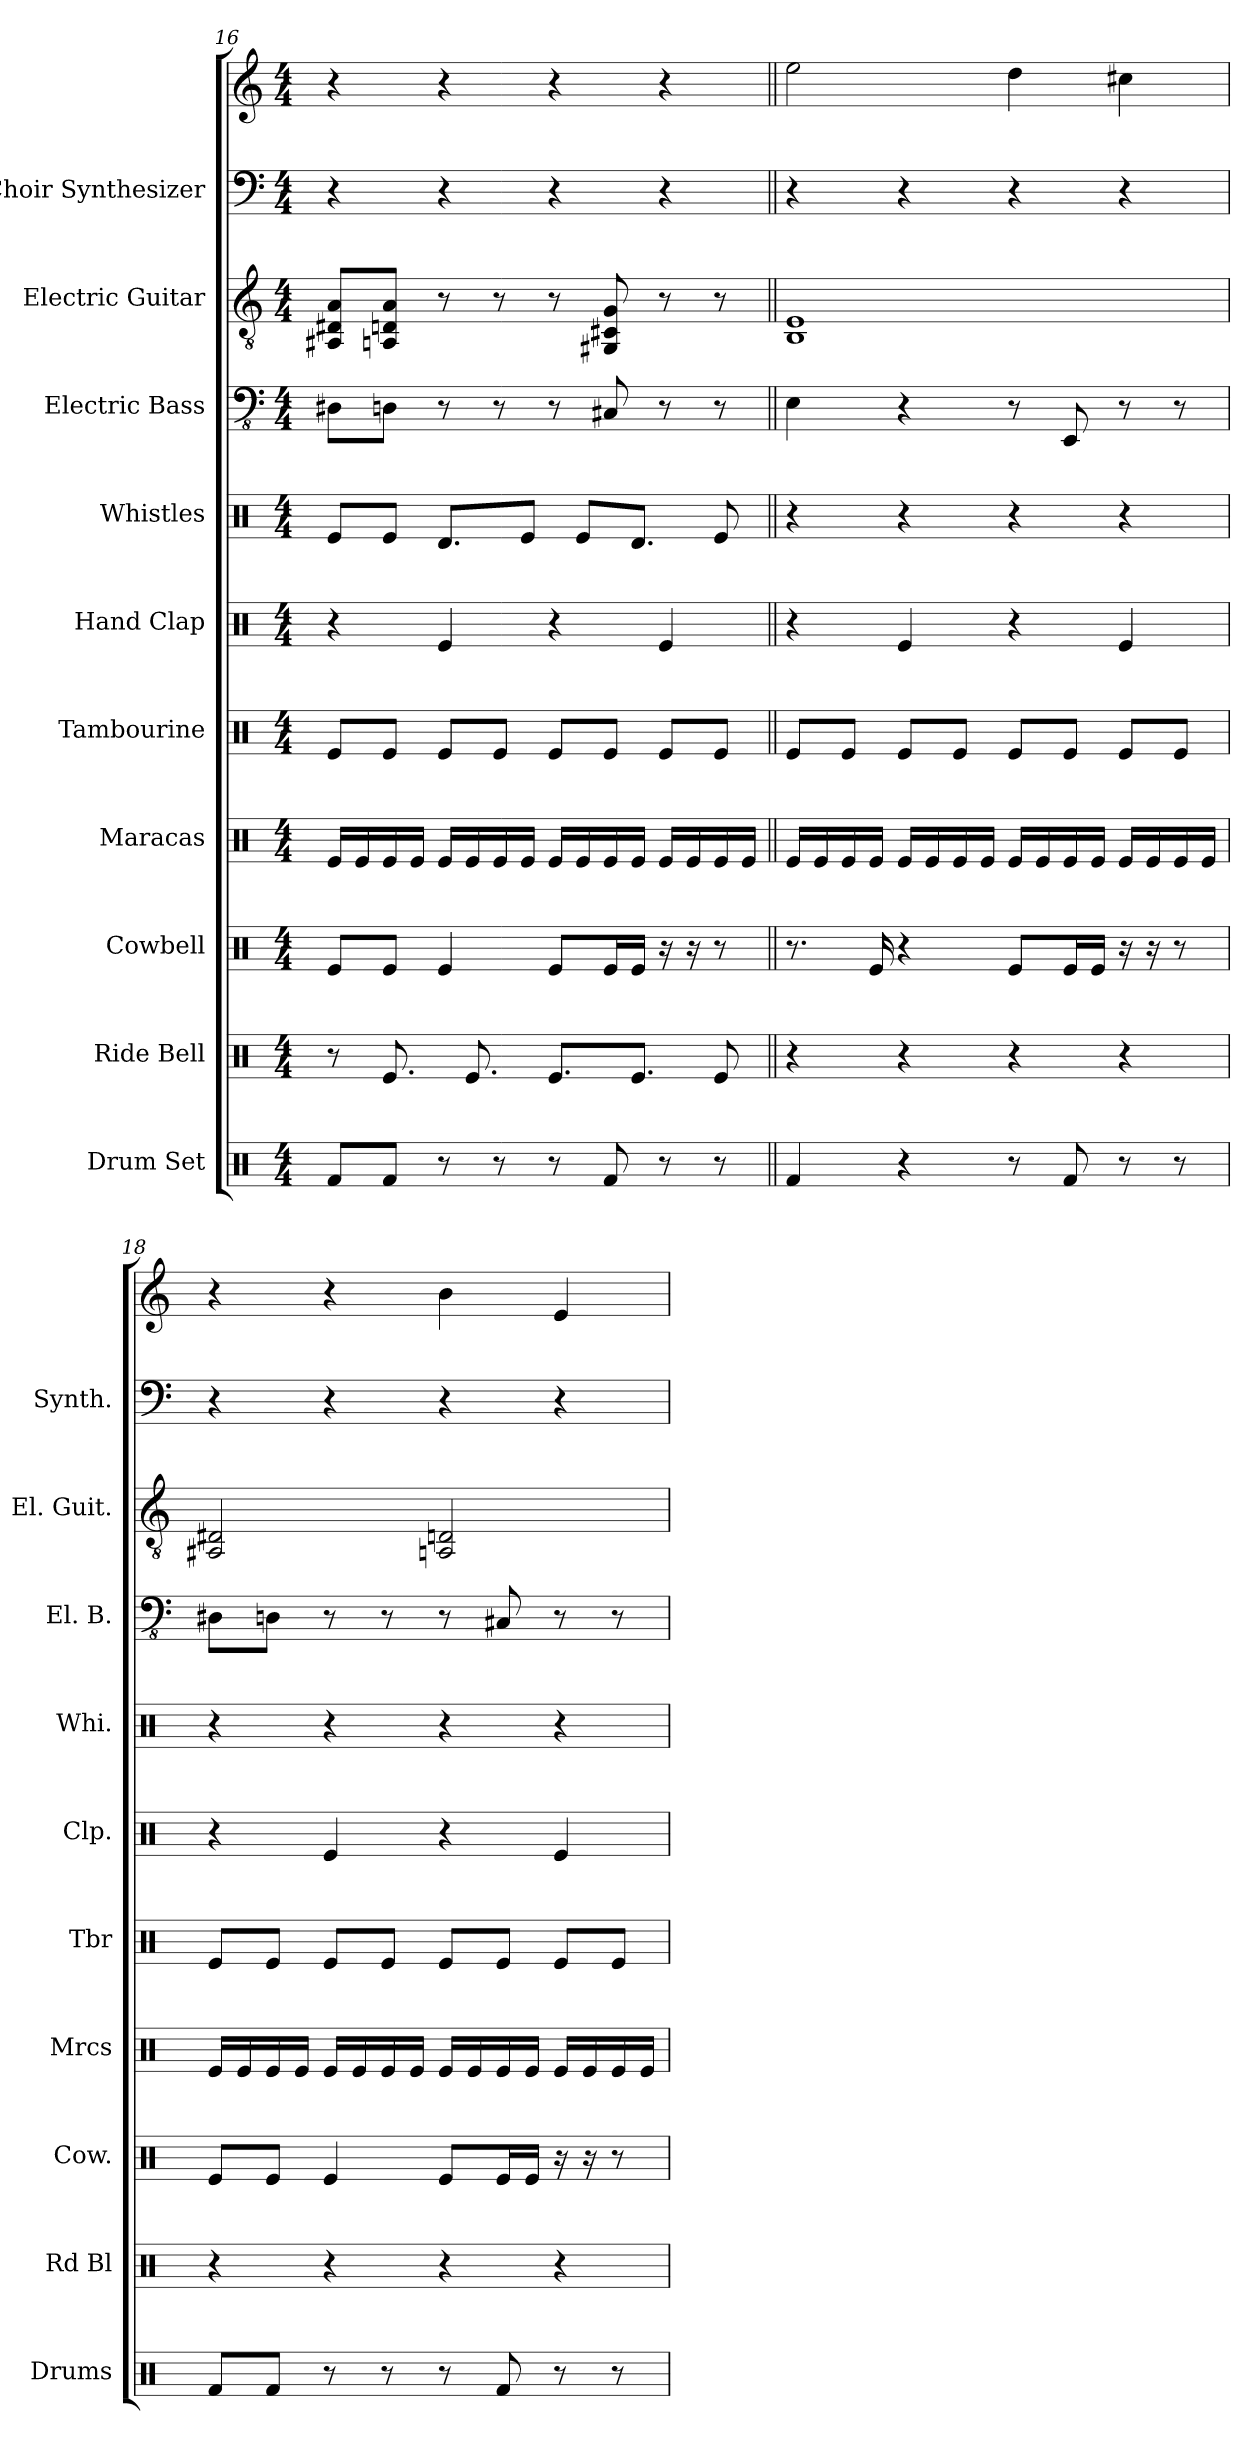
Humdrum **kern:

**kern	**kern	**kern	**kern	**kern	**kern	**kern	**kern	**kern	**kern	**kern
*part10	*part9	*part8	*part7	*part6	*part5	*part4	*part3	*part2	*part1	*part1
*staff11	*staff10	*staff9	*staff8	*staff7	*staff6	*staff5	*staff4	*staff3	*staff2	*staff1
*I"Drum Set	*I"Ride Bell	*I"Cowbell	*I"Maracas	*I"Tambourine	*I"Hand Clap	*I"Whistles	*I"Electric Bass	*I"Electric Guitar	*I"Choir Synthesizer	*
*I'Drums	*I'Rd Bl	*I'Cow.	*I'Mrcs	*I'Tbr	*I'Clp.	*I'Whi.	*I'El. B.	*I'El. Guit.	*I'Synth.	*
*clefX	*clefX	*clefX	*clefX	*clefX	*clefX	*clefX	*clefFv4	*clefGv2	*clefF4	*clefG2
*k[]	*k[]	*k[]	*k[]	*k[]	*k[]	*k[]	*k[]	*k[]	*k[]	*k[]
*M4/4	*M4/4	*M4/4	*M4/4	*M4/4	*M4/4	*M4/4	*M4/4	*M4/4	*M4/4	*M4/4
=16	=16	=16	=16	=16	=16	=16	=16	=16	=16	=16
8RfL	8r	8ReL	16ReLL	8ReL	4r	8ReL	8DD#XL	8A 8AA#X 8D#XL	4r	4r
.	.	.	16Re	.	.	.	.	.	.	.
8RfJ	8.Re	8ReJ	16Re	8ReJ	.	8ReJ	8DDnJ	8A 8AAn 8DnJ	.	.
.	.	.	16ReJJ	.	.	.	.	.	.	.
8r	.	4Re	16ReLL	8ReL	4Re	8.RdL	8r	8r	4r	4r
.	8.Re	.	16Re	.	.	.	.	.	.	.
8r	.	.	16Re	8ReJ	.	.	8r	8r	.	.
.	.	.	16ReJJ	.	.	8ReJ	.	.	.	.
8r	8.ReL	8ReL	16ReLL	8ReL	4r	.	8r	8r	4r	4r
.	.	.	16Re	.	.	8ReL	.	.	.	.
8Rf	.	16ReL	16Re	8ReJ	.	.	8CC#X	8G 8C#X 8GG#X	.	.
.	8.ReJ	16ReJJ	16ReJJ	.	.	8.RdJ	.	.	.	.
8r	.	16r	16ReLL	8ReL	4Re	.	8r	8r	4r	4r
.	.	16r	16Re	.	.	.	.	.	.	.
8r	8Re	8r	16Re	8ReJ	.	8Re	8r	8r	.	.
.	.	.	16ReJJ	.	.	.	.	.	.	.
=17||	=17||	=17||	=17||	=17||	=17||	=17||	=17||	=17||	=17||	=17||
4Rf	4r	8.r	16ReLL	8ReL	4r	4r	4EE	1E 1BB	4r	2ee
.	.	.	16Re	.	.	.	.	.	.	.
.	.	.	16Re	8ReJ	.	.	.	.	.	.
.	.	16Re	16ReJJ	.	.	.	.	.	.	.
4r	4r	4r	16ReLL	8ReL	4Re	4r	4r	.	4r	.
.	.	.	16Re	.	.	.	.	.	.	.
.	.	.	16Re	8ReJ	.	.	.	.	.	.
.	.	.	16ReJJ	.	.	.	.	.	.	.
8r	4r	8ReL	16ReLL	8ReL	4r	4r	8r	.	4r	4dd
.	.	.	16Re	.	.	.	.	.	.	.
8Rf	.	16ReL	16Re	8ReJ	.	.	8EEE	.	.	.
.	.	16ReJJ	16ReJJ	.	.	.	.	.	.	.
8r	4r	16r	16ReLL	8ReL	4Re	4r	8r	.	4r	4cc#X
.	.	16r	16Re	.	.	.	.	.	.	.
8r	.	8r	16Re	8ReJ	.	.	8r	.	.	.
.	.	.	16ReJJ	.	.	.	.	.	.	.
=18	=18	=18	=18	=18	=18	=18	=18	=18	=18	=18
8RfL	4r	8ReL	16ReLL	8ReL	4r	4r	8DD#XL	2D#X 2AA#X	4r	4r
.	.	.	16Re	.	.	.	.	.	.	.
8RfJ	.	8ReJ	16Re	8ReJ	.	.	8DDnJ	.	.	.
.	.	.	16ReJJ	.	.	.	.	.	.	.
8r	4r	4Re	16ReLL	8ReL	4Re	4r	8r	.	4r	4r
.	.	.	16Re	.	.	.	.	.	.	.
8r	.	.	16Re	8ReJ	.	.	8r	.	.	.
.	.	.	16ReJJ	.	.	.	.	.	.	.
8r	4r	8ReL	16ReLL	8ReL	4r	4r	8r	2Dn 2AAn	4r	4b
.	.	.	16Re	.	.	.	.	.	.	.
8Rf	.	16ReL	16Re	8ReJ	.	.	8CC#X	.	.	.
.	.	16ReJJ	16ReJJ	.	.	.	.	.	.	.
8r	4r	16r	16ReLL	8ReL	4Re	4r	8r	.	4r	4e
.	.	16r	16Re	.	.	.	.	.	.	.
8r	.	8r	16Re	8ReJ	.	.	8r	.	.	.
.	.	.	16ReJJ	.	.	.	.	.	.	.
=	=	=	=	=	=	=	=	=	=	=
*-	*-	*-	*-	*-	*-	*-	*-	*-	*-	*-
